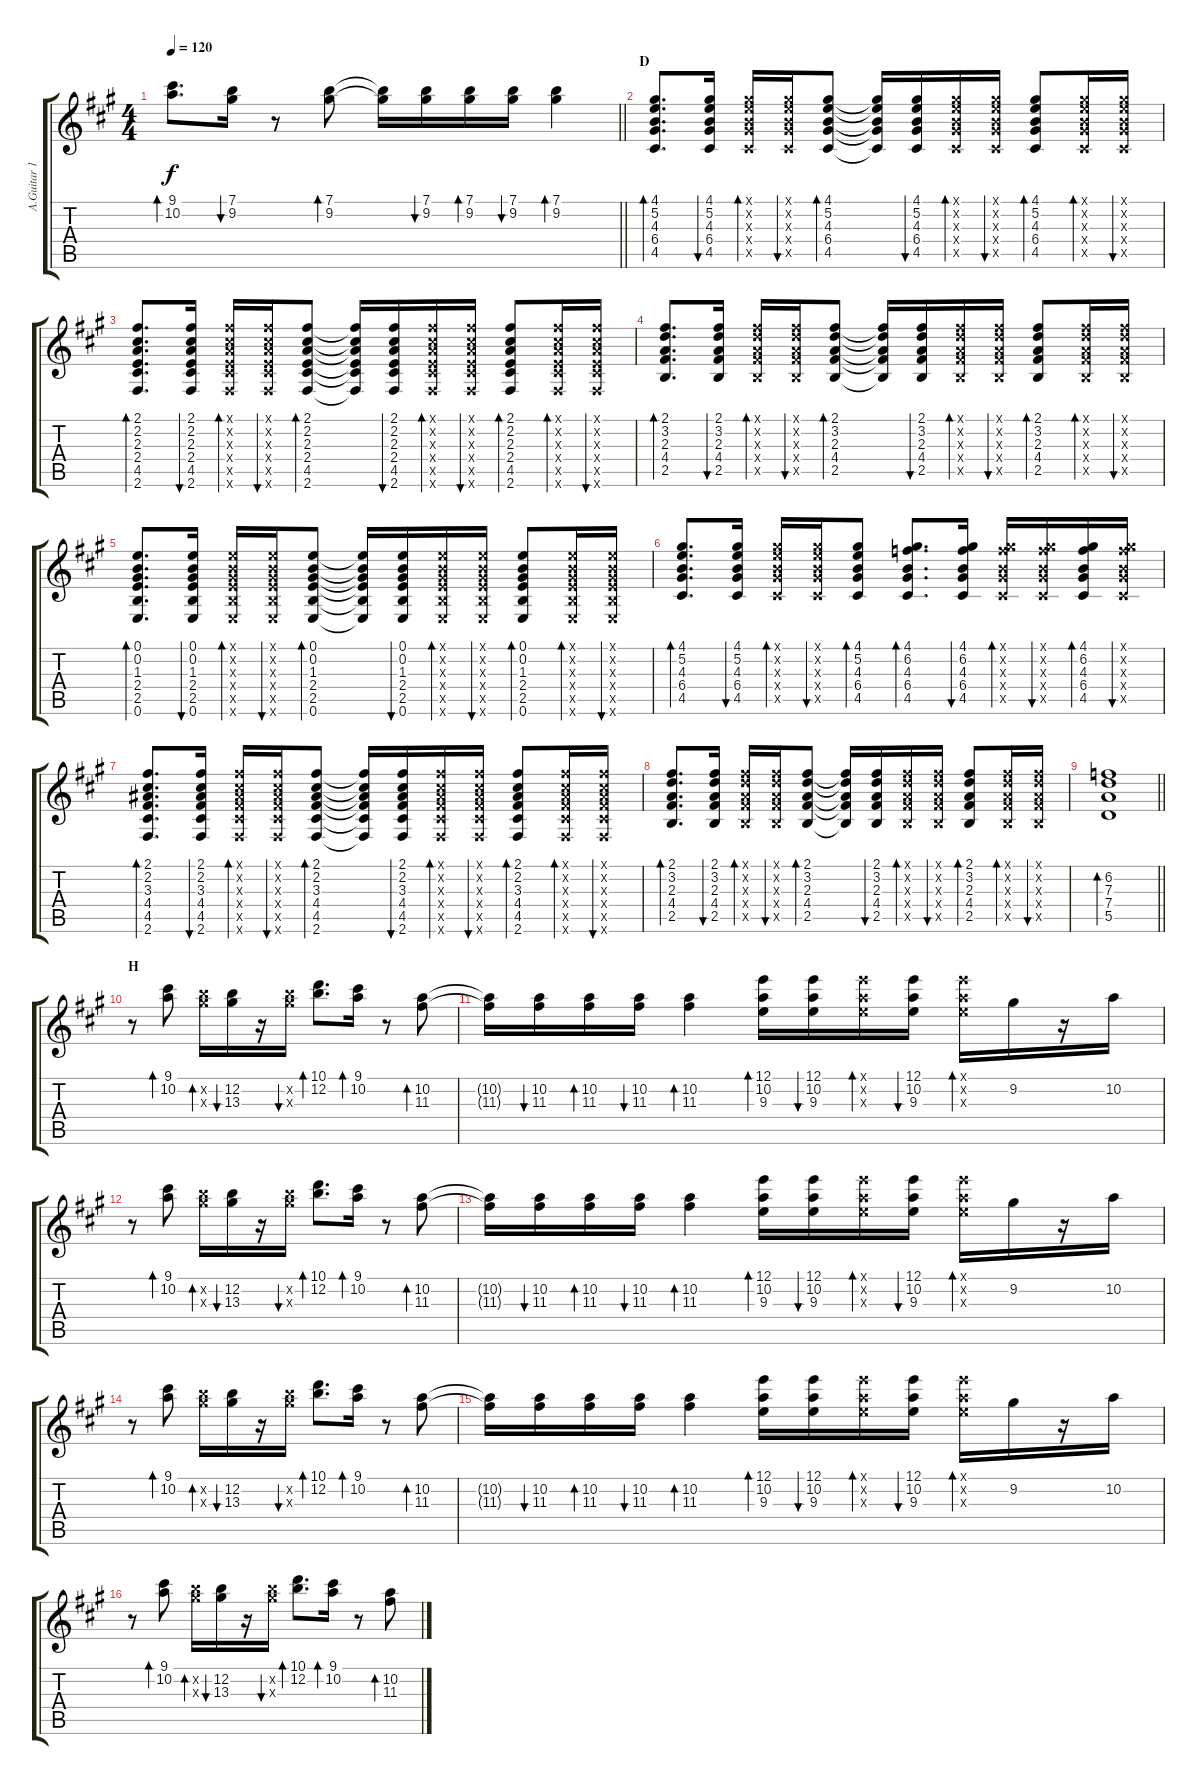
\track ("A.Guitar 1" "A.Guitar 1") {instrument acousticguitarsteel}
\staff {score tabs}
\tuning (E4 B3 G3 D3 A2 E2) {hide}
\ts (4 4)
\tempo 120
\clef g2
\barLineRight lightlight
\ks a
(9.1 10.2).8{d bd 30 dy f} (7.1 9.2).16{bu 30} r.8 (7.1 9.2).8{bd 30} (7.1{t} 9.2{t}).16 (7.1 9.2).16{bu 30} (7.1 9.2).16{bd 30} (7.1 9.2).16{bu 30} (7.1 9.2).4{bd 30} |
\section ("" "D")
(4.1 5.2 4.3 6.4 4.5).8{d bd 30 volume 12} (4.1 5.2 4.3 6.4 4.5).16{bu 30} (4.1{x} 5.2{x} 4.3{x} 6.4{x} 4.5{x}).16{bd 30} (4.1{x} 5.2{x} 4.3{x} 6.4{x} 4.5{x}).16{bu 30} (4.1 5.2 4.3 6.4 4.5).8{bd 30} (4.1{t} 5.2{t} 4.3{t} 6.4{t} 4.5{t}).16 (4.1 5.2 4.3 6.4 4.5).16{bu 30} (4.1{x} 5.2{x} 4.3{x} 6.4{x} 4.5{x}).16{bd 30} (4.1{x} 5.2{x} 4.3{x} 6.4{x} 4.5{x}).16{bu 30} (4.1 5.2 4.3 6.4 4.5).8{bd 30} (4.1{x} 5.2{x} 4.3{x} 6.4{x} 4.5{x}).16{bd 30} (4.1{x} 5.2{x} 4.3{x} 6.4{x} 4.5{x}).16{bu 30} |
(2.1 2.2 2.3 2.4 4.5 2.6).8{d bd 30} (2.1 2.2 2.3 2.4 4.5 2.6).16{bu 30} (2.1{x} 2.2{x} 2.3{x} 2.4{x} 4.5{x} 2.6{x}).16{bd 30} (2.1{x} 2.2{x} 2.3{x} 2.4{x} 4.5{x} 2.6{x}).16{bu 30} (2.1 2.2 2.3 2.4 4.5 2.6).8{bd 30} (2.1{t} 2.2{t} 2.3{t} 2.4{t} 4.5{t} 2.6{t}).16 (2.1 2.2 2.3 2.4 4.5 2.6).16{bu 30} (2.1{x} 2.2{x} 2.3{x} 2.4{x} 4.5{x} 2.6{x}).16{bd 30} (2.1{x} 2.2{x} 2.3{x} 2.4{x} 4.5{x} 2.6{x}).16{bu 30} (2.1 2.2 2.3 2.4 4.5 2.6).8{bd 30} (2.1{x} 2.2{x} 2.3{x} 2.4{x} 4.5{x} 2.6{x}).16{bd 30} (2.1{x} 2.2{x} 2.3{x} 2.4{x} 4.5{x} 2.6{x}).16{bu 30} |
(2.1 3.2 2.3 4.4 2.5).8{d bd 30} (2.1 3.2 2.3 4.4 2.5).16{bu 30} (2.1{x} 3.2{x} 2.3{x} 4.4{x} 2.5{x}).16{bd 30} (2.1{x} 3.2{x} 2.3{x} 4.4{x} 2.5{x}).16{bu 30} (2.1 3.2 2.3 4.4 2.5).8{bd 30} (2.1{t} 3.2{t} 2.3{t} 4.4{t} 2.5{t}).16 (2.1 3.2 2.3 4.4 2.5).16{bu 30} (2.1{x} 3.2{x} 2.3{x} 4.4{x} 2.5{x}).16{bd 30} (2.1{x} 3.2{x} 2.3{x} 4.4{x} 2.5{x}).16{bu 30} (2.1 3.2 2.3 4.4 2.5).8{bd 30} (2.1{x} 3.2{x} 2.3{x} 4.4{x} 2.5{x}).16{bd 30} (2.1{x} 3.2{x} 2.3{x} 4.4{x} 2.5{x}).16{bu 30} |
(0.1 0.2 1.3 2.4 2.5 0.6).8{d bd 30} (0.1 0.2 1.3 2.4 2.5 0.6).16{bu 30} (0.1{x} 0.2{x} 1.3{x} 2.4{x} 2.5{x} 0.6{x}).16{bd 30} (0.1{x} 0.2{x} 1.3{x} 2.4{x} 2.5{x} 0.6{x}).16{bu 30} (0.1 0.2 1.3 2.4 2.5 0.6).8{bd 30} (0.1{t} 0.2{t} 1.3{t} 2.4{t} 2.5{t} 0.6{t}).16 (0.1 0.2 1.3 2.4 2.5 0.6).16{bu 30} (0.1{x} 0.2{x} 1.3{x} 2.4{x} 2.5{x} 0.6{x}).16{bd 30} (0.1{x} 0.2{x} 1.3{x} 2.4{x} 2.5{x} 0.6{x}).16{bu 30} (0.1 0.2 1.3 2.4 2.5 0.6).8{bd 30} (0.1{x} 0.2{x} 1.3{x} 2.4{x} 2.5{x} 0.6{x}).16{bd 30} (0.1{x} 0.2{x} 1.3{x} 2.4{x} 2.5{x} 0.6{x}).16{bu 30} |
(4.1 5.2 4.3 6.4 4.5).8{d bd 30} (4.1 5.2 4.3 6.4 4.5).16{bu 30} (4.1{x} 5.2{x} 4.3{x} 6.4{x} 4.5{x}).16{bd 30} (4.1{x} 5.2{x} 4.3{x} 6.4{x} 4.5{x}).16{bu 30} (4.1 5.2 4.3 6.4 4.5).8{bd 30} (4.1 6.2 4.3 6.4 4.5).8{d bd 30} (4.1 6.2 4.3 6.4 4.5).16{bu 30} (4.1{x} 6.2{x} 4.3{x} 6.4{x} 4.5{x}).16{bd 30} (4.1{x} 6.2{x} 4.3{x} 6.4{x} 4.5{x}).16{bu 30} (4.1 6.2 4.3 6.4 4.5).16{bd 30} (4.1{x} 6.2{x} 4.3{x} 6.4{x} 4.5{x}).16{bu 30} |
(2.1 2.2 3.3 4.4 4.5 2.6).8{d bd 30} (2.1 2.2 3.3 4.4 4.5 2.6).16{bu 30} (2.1{x} 2.2{x} 3.3{x} 4.4{x} 4.5{x} 2.6{x}).16{bd 30} (2.1{x} 2.2{x} 3.3{x} 4.4{x} 4.5{x} 2.6{x}).16{bu 30} (2.1 2.2 3.3 4.4 4.5 2.6).8{bd 30} (2.1{t} 2.2{t} 3.3{t} 4.4{t} 4.5{t} 2.6{t}).16 (2.1 2.2 3.3 4.4 4.5 2.6).16{bu 30} (2.1{x} 2.2{x} 3.3{x} 4.4{x} 4.5{x} 2.6{x}).16{bd 30} (2.1{x} 2.2{x} 3.3{x} 4.4{x} 4.5{x} 2.6{x}).16{bu 30} (2.1 2.2 3.3 4.4 4.5 2.6).8{bd 30} (2.1{x} 2.2{x} 3.3{x} 4.4{x} 4.5{x} 2.6{x}).16{bd 30} (2.1{x} 2.2{x} 3.3{x} 4.4{x} 4.5{x} 2.6{x}).16{bu 30} |
(2.1 3.2 2.3 4.4 2.5).8{d bd 30} (2.1 3.2 2.3 4.4 2.5).16{bu 30} (2.1{x} 3.2{x} 2.3{x} 4.4{x} 2.5{x}).16{bd 30} (2.1{x} 3.2{x} 2.3{x} 4.4{x} 2.5{x}).16{bu 30} (2.1 3.2 2.3 4.4 2.5).8{bd 30} (2.1{t} 3.2{t} 2.3{t} 4.4{t} 2.5{t}).16 (2.1 3.2 2.3 4.4 2.5).16{bu 30} (2.1{x} 3.2{x} 2.3{x} 4.4{x} 2.5{x}).16{bd 30} (2.1{x} 3.2{x} 2.3{x} 4.4{x} 2.5{x}).16{bu 30} (2.1 3.2 2.3 4.4 2.5).8{bd 30} (2.1{x} 3.2{x} 2.3{x} 4.4{x} 2.5{x}).16{bd 30} (2.1{x} 3.2{x} 2.3{x} 4.4{x} 2.5{x}).16{bu 30} |
\barLineRight lightlight
(6.2 7.3 7.4 5.5).1{bd 30} |
\section ("" "H")
r.8{volume 16} (9.1 10.2).8{bd 30} (12.2{x} 13.3{x}).16{bd 30} (12.2 13.3).16{bu 30} r.16 (12.2{x} 13.3{x}).16{bu 30} (10.1 12.2).8{d bd 30} (9.1 10.2).16{bd 30} r.8 (10.2 11.3).8{bd 30} |
(10.2{t} 11.3{t}).16 (10.2 11.3).16{bu 30} (10.2 11.3).16{bd 30} (10.2 11.3).16{bu 30} (10.2 11.3).4{bd 30} (12.1 10.2 9.3).16{bd 30} (12.1 10.2 9.3).16{bu 30} (12.1{x} 10.2{x} 9.3{x}).16{bd 30} (12.1 10.2 9.3).16{bu 30} (12.1{x} 10.2{x} 9.3{x}).16{bd 30} 9.2.16 r.16 10.2.16 |
r.8 (9.1 10.2).8{bd 30} (12.2{x} 13.3{x}).16{bd 30} (12.2 13.3).16{bu 30} r.16 (12.2{x} 13.3{x}).16{bu 30} (10.1 12.2).8{d bd 30} (9.1 10.2).16{bd 30} r.8 (10.2 11.3).8{bd 30} |
(10.2{t} 11.3{t}).16 (10.2 11.3).16{bu 30} (10.2 11.3).16{bd 30} (10.2 11.3).16{bu 30} (10.2 11.3).4{bd 30} (12.1 10.2 9.3).16{bd 30} (12.1 10.2 9.3).16{bu 30} (12.1{x} 10.2{x} 9.3{x}).16{bd 30} (12.1 10.2 9.3).16{bu 30} (12.1{x} 10.2{x} 9.3{x}).16{bd 30} 9.2.16 r.16 10.2.16 |
r.8 (9.1 10.2).8{bd 30} (12.2{x} 13.3{x}).16{bd 30} (12.2 13.3).16{bu 30} r.16 (12.2{x} 13.3{x}).16{bu 30} (10.1 12.2).8{d bd 30} (9.1 10.2).16{bd 30} r.8 (10.2 11.3).8{bd 30} |
(10.2{t} 11.3{t}).16 (10.2 11.3).16{bu 30} (10.2 11.3).16{bd 30} (10.2 11.3).16{bu 30} (10.2 11.3).4{bd 30} (12.1 10.2 9.3).16{bd 30} (12.1 10.2 9.3).16{bu 30} (12.1{x} 10.2{x} 9.3{x}).16{bd 30} (12.1 10.2 9.3).16{bu 30} (12.1{x} 10.2{x} 9.3{x}).16{bd 30} 9.2.16 r.16 10.2.16 |
r.8 (9.1 10.2).8{bd 30} (12.2{x} 13.3{x}).16{bd 30} (12.2 13.3).16{bu 30} r.16 (12.2{x} 13.3{x}).16{bu 30} (10.1 12.2).8{d bd 30} (9.1 10.2).16{bd 30} r.8 (10.2 11.3).8{bd 30}
